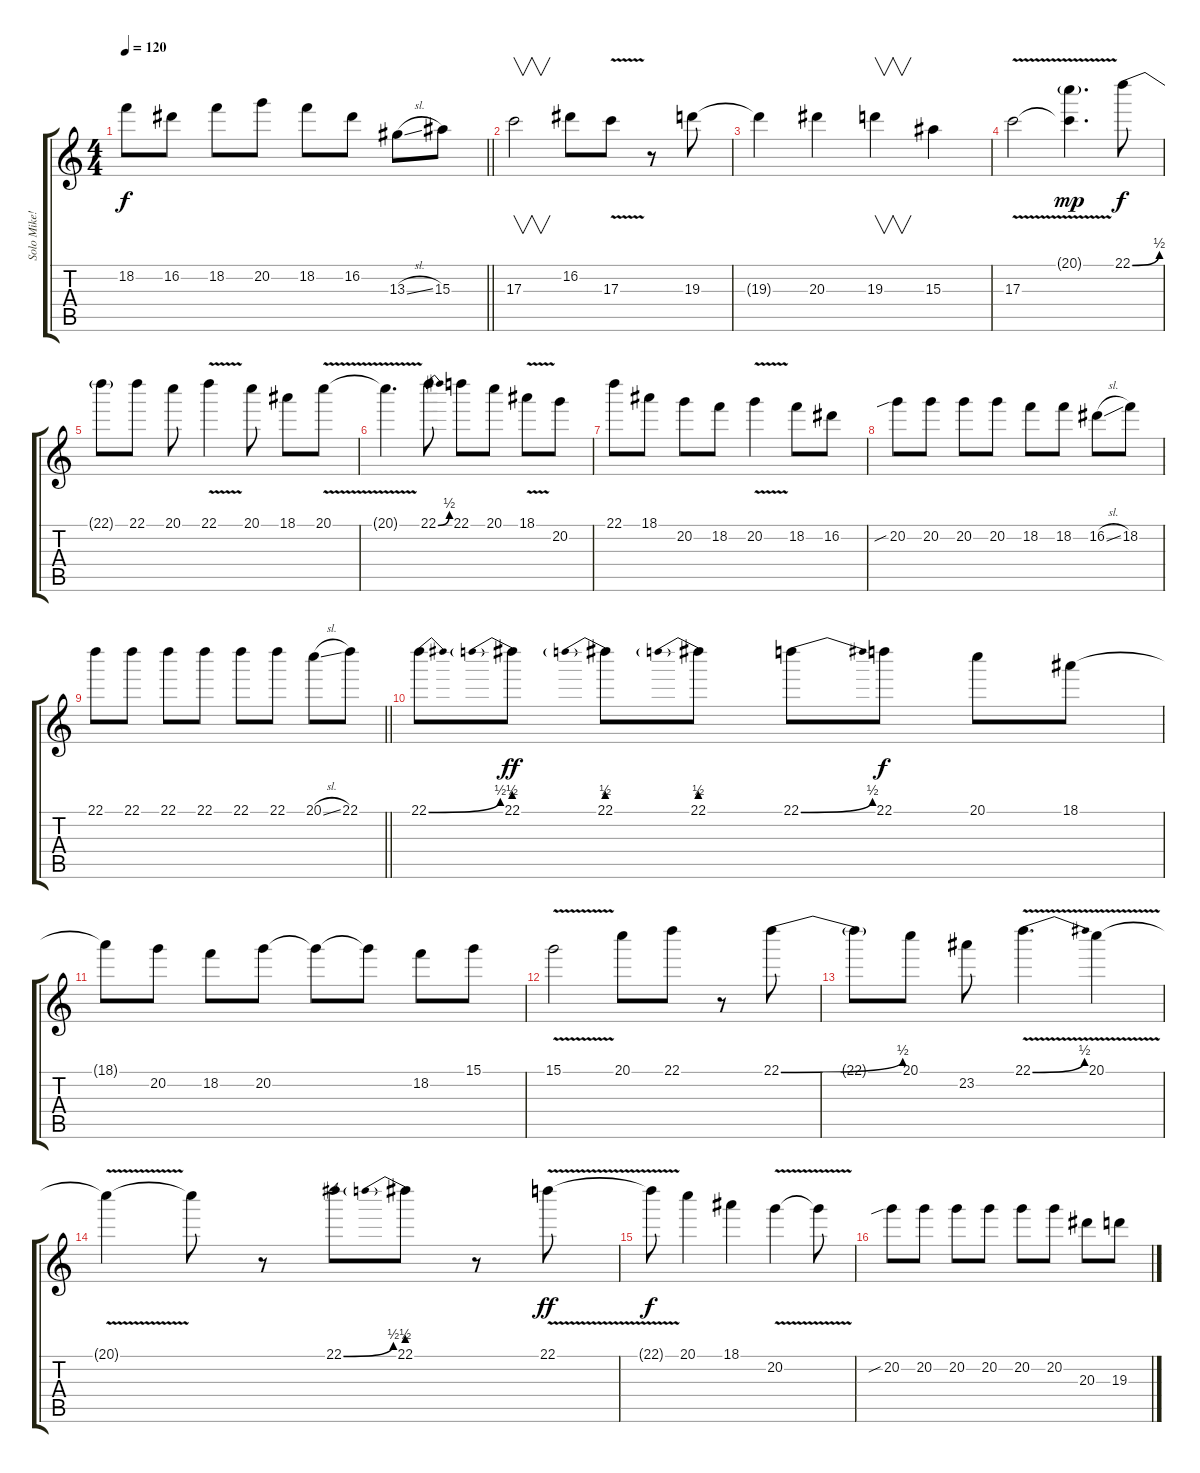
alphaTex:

\track ("Solo Mike!" "Solo Mike!") {instrument distortionguitar}
\staff {score tabs}
\tuning (E4 B3 G3 D3 A2 E2) {hide}
\ts (4 4)
\tempo 120
\clef g2
\barLineRight lightlight
\ks c
18.2{t}.8{dy f} 16.2.8 18.2.8 20.2.8 18.2.8 16.2.8 13.3{sl}.8 15.3.8 |
\section ("" "")
17.3.2{v} 16.2.8 17.3{v}.8 r.8 19.3.8 |
19.3{t}.4 20.3.4 19.3.4{v} 15.3.4 |
17.3{v}.2 (20.1{g} 17.3{t}).4{d dy mp} 22.1{be (bend 0 0 60 2)}.8{dy f} |
22.1{t}.8 22.1.8 20.1.8 22.1{v}.4 20.1.8 18.1.8 20.1{v}.8 |
20.1{t}.4{d} 22.1{be (bend 0 0 60 2)}.8 22.1.8 20.1.8 18.1{v}.8 20.2.8 |
22.1.8 18.1.8 20.2.8 18.2.8 20.2{v}.4 18.2.8 16.2.8 |
20.2{sib}.8 20.2.8 20.2.8 20.2.8 18.2.8 18.2.8 16.2{sl}.8 18.2.8 |
\barLineRight lightlight
22.1.8 22.1.8 22.1.8 22.1.8 22.1.8 22.1.8 20.1{sl}.8 22.1.8 |
\section ("" "")
22.1{be (bend 0 0 60 2)}.8 22.1{be (prebend 0 2 60 2)}.8{dy ff} 22.1{be (prebend 0 2 60 2)}.8 22.1{be (prebend 0 2 60 2)}.8 22.1{be (bend 0 0 60 2)}.8 22.1.8{dy f} 20.1.8 18.1.8 |
18.1{t}.8 20.2.8 18.2.8 20.2.8 20.2{t}.8 20.2{t}.8 18.2.8 15.1.8 |
15.1{v}.2 20.1.8 22.1.8 r.8 22.1{be (bend 0 0 60 2)}.8 |
22.1{t}.8 20.1.8 23.2.8 22.1{be (bend 0 0 60 2) v}.4{d} 20.1{v}.4 |
20.1{t}.4 20.1{t}.8 r.8 22.1{be (bend 0 0 60 2)}.8 22.1{be (prebend 0 2 60 2)}.8 r.8 22.1{v}.8{dy ff} |
22.1{t}.8{dy f} 20.1.4 18.1.4 20.2{v}.4 20.2{t}.8 |
20.2{sib}.8 20.2.8 20.2.8 20.2.8 20.2.8 20.2.8 20.3.8 19.3.8
